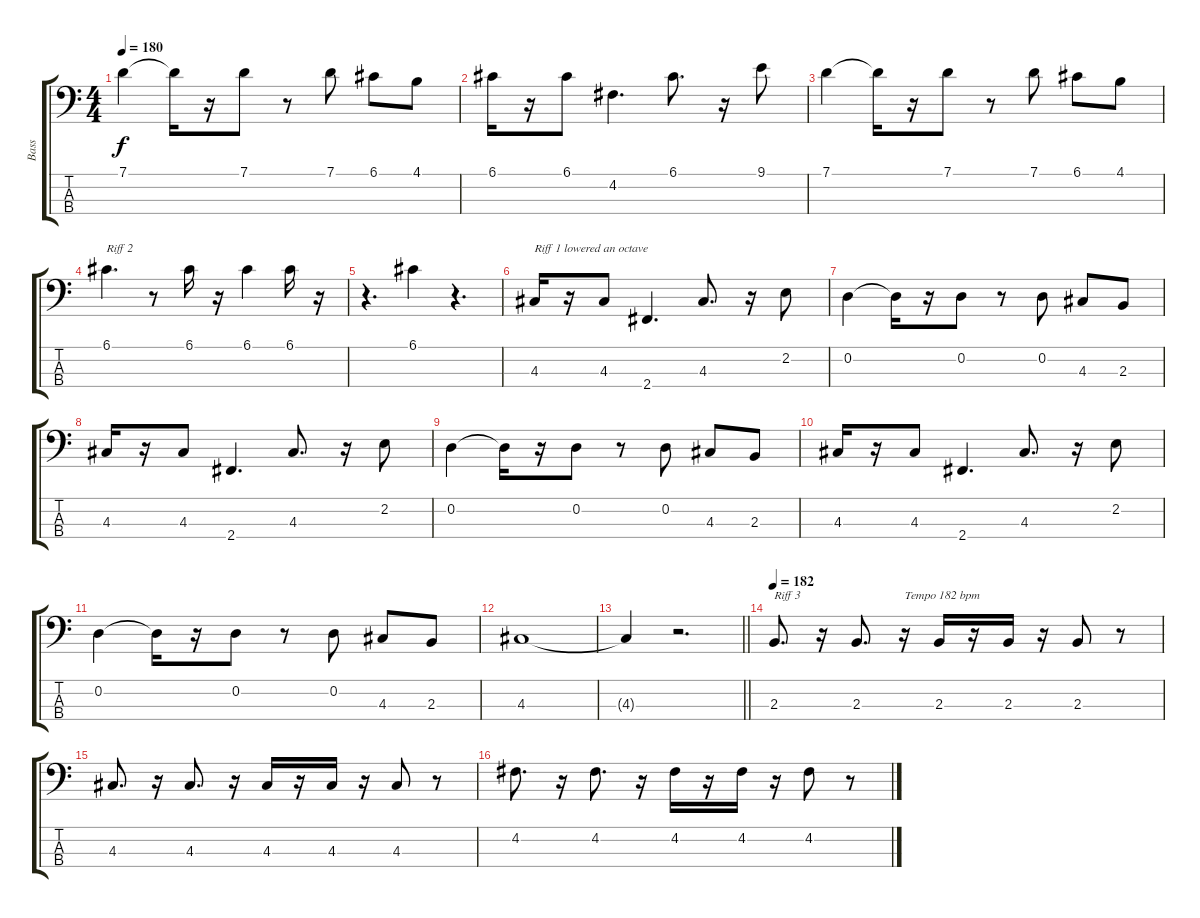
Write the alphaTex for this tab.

\track ("Bass" "Bass") {instrument electricbasspick}
\staff {score tabs}
\tuning (G2 D2 A1 E1) {hide}
\ts (4 4)
\tempo 180
\clef f4
\ks c
7.1.4{dy f} 7.1{t}.16 r.16 7.1.8 r.8 7.1.8 6.1.8 4.1.8 |
6.1.16 r.16 6.1.8 4.2.4{d} 6.1.8{d} r.16 9.1.8 |
7.1.4 7.1{t}.16 r.16 7.1.8 r.8 7.1.8 6.1.8 4.1.8 |
6.1.4{d txt "Riff 2"} r.8 6.1.16 r.16 6.1.4 6.1.16 r.16 |
r.4{d} 6.1.4 r.4{d} |
4.3.16{txt "Riff 1 lowered an octave"} r.16 4.3.8 2.4.4{d} 4.3.8{d} r.16 2.2.8 |
0.2.4 0.2{t}.16 r.16 0.2.8 r.8 0.2.8 4.3.8 2.3.8 |
4.3.16 r.16 4.3.8 2.4.4{d} 4.3.8{d} r.16 2.2.8 |
0.2.4 0.2{t}.16 r.16 0.2.8 r.8 0.2.8 4.3.8 2.3.8 |
4.3.16 r.16 4.3.8 2.4.4{d} 4.3.8{d} r.16 2.2.8 |
0.2.4 0.2{t}.16 r.16 0.2.8 r.8 0.2.8 4.3.8 2.3.8 |
4.3.1 |
\barLineRight lightlight
4.3{t}.4 r.2{d} |
\tempo 182
2.3.8{d txt "Riff 3"} r.16 2.3.8{d} r.16{txt "Tempo 182 bpm"} 2.3.16 r.16 2.3.16 r.16 2.3.8 r.8 |
4.3.8{d} r.16 4.3.8{d} r.16 4.3.16 r.16 4.3.16 r.16 4.3.8 r.8 |
4.2.8{d} r.16 4.2.8{d} r.16 4.2.16 r.16 4.2.16 r.16 4.2.8 r.8
